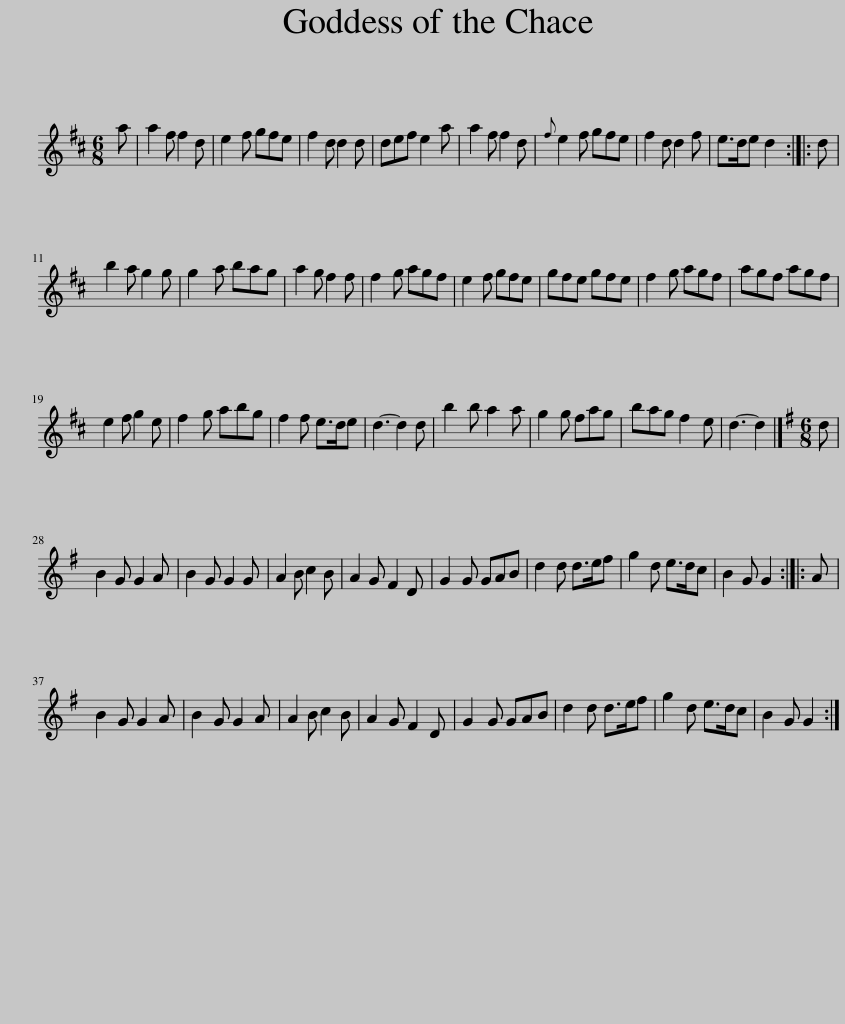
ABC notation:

X:1
L:1/8
M:6/8
I:linebreak $
K:D
V:1 treble
V:1
 a | a2 f f2 d | e2 f gfe | f2 d d2 d | def e2 a | %5
 a2 f f2 d |{f} e2 f gfe | f2 d d2 f | e>de d2 :: d |$ %10
 b2 a g2 g | g2 a bag | a2 g f2 f | f2 g agf | e2 f gfe | %15
 gfe gfe | f2 g agf | agf agf |$ e2 f g2 e | f2 g abg | %20
 f2 f e>de | d3- d2 d | b2 b a2 a | g2 g fag | bag f2 e | %25
 d3- d2 |][K:G][M:6/8] d |$ B2 G G2 A | B2 G G2 G | A2 B c2 B | %30
 A2 G F2 D | G2 G GAB | d2 d d>ef | g2 d e>dc | B2 G G2 :: %35
 A |$ B2 G G2 A | B2 G G2 A | A2 B c2 B | A2 G F2 D | %40
 G2 G GAB | d2 d d>ef | g2 d e>dc | B2 G G2 :| %44
